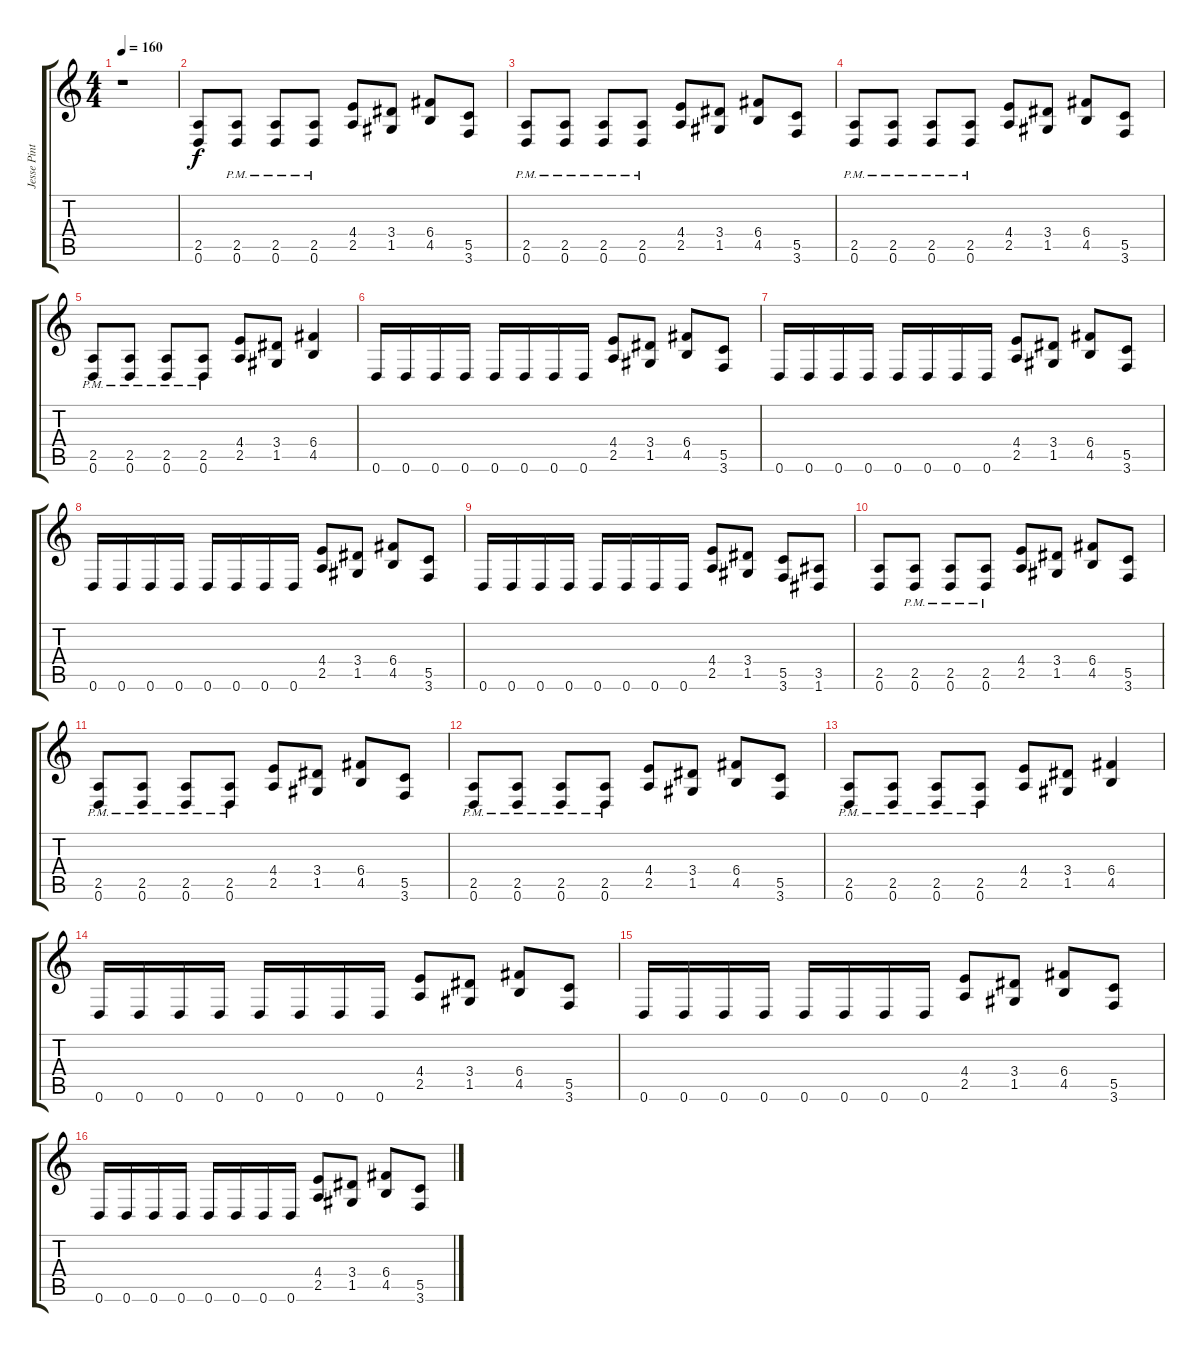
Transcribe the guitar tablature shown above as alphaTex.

\track ("Jesse Pintado (Guitar 2)" "Jesse Pint") {instrument distortionguitar}
\staff {score tabs}
\tuning (D4 A3 F3 C3 G2 D2) {hide}
\ts (4 4)
\tempo 160
\clef g2
\ks c
r.1{dy f instrument distortionguitar} |
(2.5 0.6).8 (2.5{pm} 0.6).8 (2.5{pm} 0.6).8 (2.5{pm} 0.6).8 (4.4 2.5).8 (3.4 1.5).8 (6.4 4.5).8 (5.5 3.6).8 |
(2.5{pm} 0.6).8 (2.5{pm} 0.6).8 (2.5{pm} 0.6).8 (2.5{pm} 0.6).8 (4.4 2.5).8 (3.4 1.5).8 (6.4 4.5).8 (5.5 3.6).8 |
(2.5{pm} 0.6).8 (2.5{pm} 0.6).8 (2.5{pm} 0.6).8 (2.5{pm} 0.6).8 (4.4 2.5).8 (3.4 1.5).8 (6.4 4.5).8 (5.5 3.6).8 |
(2.5{pm} 0.6).8 (2.5{pm} 0.6).8 (2.5{pm} 0.6).8 (2.5{pm} 0.6).8 (4.4 2.5).8 (3.4 1.5).8 (6.4 4.5).4 |
0.6.16 0.6.16 0.6.16 0.6.16 0.6.16 0.6.16 0.6.16 0.6.16 (4.4 2.5).8 (3.4 1.5).8 (6.4 4.5).8 (5.5 3.6).8 |
0.6.16 0.6.16 0.6.16 0.6.16 0.6.16 0.6.16 0.6.16 0.6.16 (4.4 2.5).8 (3.4 1.5).8 (6.4 4.5).8 (5.5 3.6).8 |
0.6.16 0.6.16 0.6.16 0.6.16 0.6.16 0.6.16 0.6.16 0.6.16 (4.4 2.5).8 (3.4 1.5).8 (6.4 4.5).8 (5.5 3.6).8 |
0.6.16 0.6.16 0.6.16 0.6.16 0.6.16 0.6.16 0.6.16 0.6.16 (4.4 2.5).8 (3.4 1.5).8 (5.5 3.6).8 (3.5 1.6).8 |
(2.5 0.6).8 (2.5{pm} 0.6).8 (2.5{pm} 0.6).8 (2.5{pm} 0.6).8 (4.4 2.5).8 (3.4 1.5).8 (6.4 4.5).8 (5.5 3.6).8 |
(2.5{pm} 0.6).8 (2.5{pm} 0.6).8 (2.5{pm} 0.6).8 (2.5{pm} 0.6).8 (4.4 2.5).8 (3.4 1.5).8 (6.4 4.5).8 (5.5 3.6).8 |
(2.5{pm} 0.6).8 (2.5{pm} 0.6).8 (2.5{pm} 0.6).8 (2.5{pm} 0.6).8 (4.4 2.5).8 (3.4 1.5).8 (6.4 4.5).8 (5.5 3.6).8 |
(2.5{pm} 0.6).8 (2.5{pm} 0.6).8 (2.5{pm} 0.6).8 (2.5{pm} 0.6).8 (4.4 2.5).8 (3.4 1.5).8 (6.4 4.5).4 |
0.6.16 0.6.16 0.6.16 0.6.16 0.6.16 0.6.16 0.6.16 0.6.16 (4.4 2.5).8 (3.4 1.5).8 (6.4 4.5).8 (5.5 3.6).8 |
0.6.16 0.6.16 0.6.16 0.6.16 0.6.16 0.6.16 0.6.16 0.6.16 (4.4 2.5).8 (3.4 1.5).8 (6.4 4.5).8 (5.5 3.6).8 |
0.6.16 0.6.16 0.6.16 0.6.16 0.6.16 0.6.16 0.6.16 0.6.16 (4.4 2.5).8 (3.4 1.5).8 (6.4 4.5).8 (5.5 3.6).8
